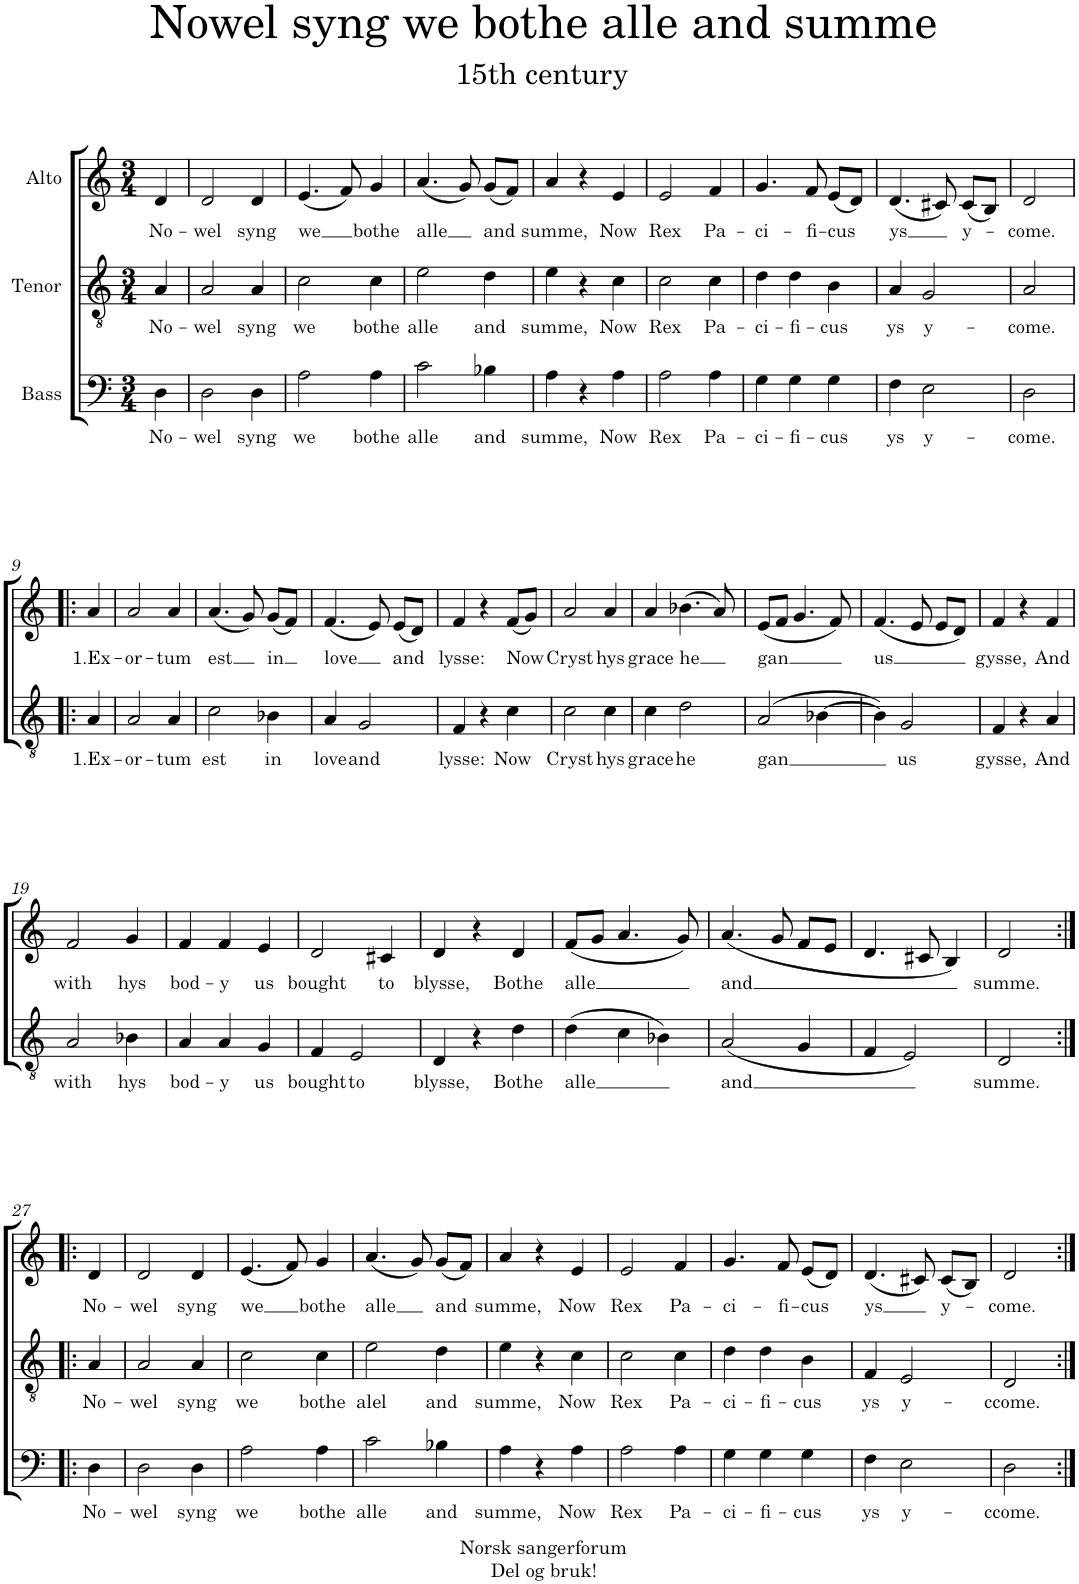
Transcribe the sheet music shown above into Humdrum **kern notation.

**kern	**text	**kern	**text	**kern	**text
*part3	*part3	*part2	*part2	*part1	*part1
*staff3	*staff3	*staff2	*staff2	*staff1	*staff1
*I"Bass	*	*I"Tenor	*	*I"Alto	*
*clefF4	*	*clefGv2	*	*clefG2	*
*k[]	*	*k[]	*	*k[]	*
*M3/4	*	*M3/4	*	*M3/4	*
=	=	=	=	=	=
!	!LO:LY:b	!	!LO:LY:b	!	!LO:LY:b
4D\	No-	4A/	No-	4d/	No-
=1	=1	=1	=1	=1	=1
!	!LO:LY:b	!	!LO:LY:b	!	!LO:LY:b
2D\	-wel	2A/	-wel	2d/	-wel
!	!LO:LY:b	!	!LO:LY:b	!	!LO:LY:b
4D\	syng	4A/	syng	4d/	syng
=2	=2	=2	=2	=2	=2
!	!LO:LY:b	!	!LO:LY:b	!	!LO:LY:b
2A\	we	2c\	we	(4.e/	we
.	.	.	.	8f/)	.
!	!LO:LY:b	!	!LO:LY:b	!	!LO:LY:b
4A\	bothe	4c\	bothe	4g/	bothe
=3	=3	=3	=3	=3	=3
!	!LO:LY:b	!	!LO:LY:b	!	!LO:LY:b
2c\	alle	2e\	alle	(4.a/	alle
.	.	.	.	8g/)	.
!	!LO:LY:b	!	!LO:LY:b	!	!LO:LY:b
4B-X\	and	4d\	and	(8g/L	and
.	.	.	.	8f/J)	.
=4	=4	=4	=4	=4	=4
!	!LO:LY:b	!	!LO:LY:b	!	!LO:LY:b
4A\	summe,	4e\	summe,	4a/	summe,
4r	.	4r	.	4r	.
!	!LO:LY:b	!	!LO:LY:b	!	!LO:LY:b
4A\	Now	4c\	Now	4e/	Now
=5	=5	=5	=5	=5	=5
!	!LO:LY:b	!	!LO:LY:b	!	!LO:LY:b
2A\	Rex	2c\	Rex	2e/	Rex
!	!LO:LY:b	!	!LO:LY:b	!	!LO:LY:b
4A\	Pa-	4c\	Pa-	4f/	Pa-
=6	=6	=6	=6	=6	=6
!	!LO:LY:b	!	!LO:LY:b	!	!LO:LY:b
4G\	-ci-	4d\	-ci-	4.g/	-ci-
!	!LO:LY:b	!	!LO:LY:b	!	!
4G\	-fi-	4d\	-fi-	.	.
!	!	!	!	!	!LO:LY:b
.	.	.	.	8f/	-fi-
!	!LO:LY:b	!	!LO:LY:b	!	!LO:LY:b
4G\	-cus	4B\	-cus	(8e/L	-cus
.	.	.	.	8d/J)	.
=7	=7	=7	=7	=7	=7
!	!LO:LY:b	!	!LO:LY:b	!	!LO:LY:b
4F\	ys	4A/	ys	(4.d/	ys
!	!LO:LY:b	!	!LO:LY:b	!	!
2E\	y-	2G/	y-	.	.
.	.	.	.	8c#X/)	.
!	!	!	!	!	!LO:LY:b
.	.	.	.	(8c#/L	y-
.	.	.	.	8B/J)	.
=8	=8	=8	=8	=8	=8
!	!LO:LY:b	!	!LO:LY:b	!	!LO:LY:b
2D\	-come.	2A/	-come.	2d/	-come.
!!LO:LB:g=z
=9!|:	=9!|:	=9!|:	=9!|:	=9!|:	=9!|:
!	!	!	!LO:LY:b	!	!LO:LY:b
2.r	.	4A/	1.Ex-	4a/	1.Ex-
.	.	2ryy	.	2ryy	.
=10	=10	=10	=10	=10	=10
!	!	!	!LO:LY:b	!	!LO:LY:b
2.r	.	2A/	-or-	2a/	-or-
!	!	!	!LO:LY:b	!	!LO:LY:b
.	.	4A/	-tum	4a/	-tum
=11	=11	=11	=11	=11	=11
!	!	!	!LO:LY:b	!	!LO:LY:b
2.r	.	2c\	est	(4.a/	est
.	.	.	.	8g/)	.
!	!	!	!LO:LY:b	!	!LO:LY:b
.	.	4B-X\	in	(8g/L	in
.	.	.	.	8f/J)	.
=12	=12	=12	=12	=12	=12
!	!	!	!LO:LY:b	!	!LO:LY:b
2.r	.	4A/	love	(4.f/	love
!	!	!	!LO:LY:b	!	!
.	.	2G/	and	.	.
.	.	.	.	8e/)	.
!	!	!	!	!	!LO:LY:b
.	.	.	.	(8e/L	and
.	.	.	.	8d/J)	.
=13	=13	=13	=13	=13	=13
!	!	!	!LO:LY:b	!	!LO:LY:b
2.r	.	4F/	lysse:	4f/	lysse:
.	.	4r	.	4r	.
!	!	!	!LO:LY:b	!	!LO:LY:b
.	.	4c\	Now	(8f/L	Now
.	.	.	.	8g/J)	.
=14	=14	=14	=14	=14	=14
!	!	!	!LO:LY:b	!	!LO:LY:b
2.r	.	2c\	Cryst	2a/	Cryst
!	!	!	!LO:LY:b	!	!LO:LY:b
.	.	4c\	hys	4a/	hys
=15	=15	=15	=15	=15	=15
!	!	!	!LO:LY:b	!	!LO:LY:b
2.r	.	4c\	grace	4a/	grace
!	!	!	!LO:LY:b	!	!LO:LY:b
.	.	2d\	he	(4.b-X\	he
.	.	.	.	8a/)	.
=16	=16	=16	=16	=16	=16
!	!	!	!LO:LY:b	!	!LO:LY:b
2.r	.	(2A/	gan	(8e/L	gan
.	.	.	.	8f/J	.
.	.	.	.	4.g/	.
.	.	[4B-X\	.	.	.
.	.	.	.	8f/)	.
=17	=17	=17	=17	=17	=17
!	!	!	!	!	!LO:LY:b
2.r	.	4B-\])	.	(4.f/	us
!	!	!	!LO:LY:b	!	!
.	.	2G/	us	.	.
.	.	.	.	8e/	.
.	.	.	.	8e/L	.
.	.	.	.	8d/J)	.
=18	=18	=18	=18	=18	=18
!	!	!	!LO:LY:b	!	!LO:LY:b
2.r	.	4F/	gysse,	4f/	gysse,
.	.	4r	.	4r	.
!	!	!	!LO:LY:b	!	!LO:LY:b
.	.	4A/	And	4f/	And
!!LO:LB:g=z
=19	=19	=19	=19	=19	=19
!	!	!	!LO:LY:b	!	!LO:LY:b
2.r	.	2A/	with	2f/	with
!	!	!	!LO:LY:b	!	!LO:LY:b
.	.	4B-X\	hys	4g/	hys
=20	=20	=20	=20	=20	=20
!	!	!	!LO:LY:b	!	!LO:LY:b
2.r	.	4A/	bod-	4f/	bod-
!	!	!	!LO:LY:b	!	!LO:LY:b
.	.	4A/	-y	4f/	-y
!	!	!	!LO:LY:b	!	!LO:LY:b
.	.	4G/	us	4e/	us
=21	=21	=21	=21	=21	=21
!	!	!	!LO:LY:b	!	!LO:LY:b
2.r	.	4F/	bought	2d/	bought
!	!	!	!LO:LY:b	!	!
.	.	2E/	to	.	.
!	!	!	!	!	!LO:LY:b
.	.	.	.	4c#X/	to
=22	=22	=22	=22	=22	=22
!	!	!	!LO:LY:b	!	!LO:LY:b
2.r	.	4D/	blysse,	4d/	blysse,
.	.	4r	.	4r	.
!	!	!	!LO:LY:b	!	!LO:LY:b
.	.	4d\	Bothe	4d/	Bothe
=23	=23	=23	=23	=23	=23
!	!	!	!LO:LY:b	!	!LO:LY:b
2.r	.	(4d\	alle	(8f/L	alle
.	.	.	.	8g/J	.
.	.	4c\	.	4.a/	.
.	.	4B-X\)	.	.	.
.	.	.	.	8g/)	.
=24	=24	=24	=24	=24	=24
!	!	!	!LO:LY:b	!	!LO:LY:b
2.r	.	(2A/	and	(4.a/	and
.	.	.	.	8g/	.
.	.	4G/	.	8f/L	.
.	.	.	.	8e/J	.
=25	=25	=25	=25	=25	=25
2.r	.	4F/	.	4.d/	.
.	.	2E/)	.	.	.
.	.	.	.	8c#X/	.
.	.	.	.	4B/)	.
=26	=26	=26	=26	=26	=26
!	!	!	!LO:LY:b	!	!LO:LY:b
2.r	.	2D/	summe.	2d/	summe.
.	.	4ryy	.	4ryy	.
!!LO:LB:g=z
=27:|!|:	=27:|!|:	=27:|!|:	=27:|!|:	=27:|!|:	=27:|!|:
!	!LO:LY:b	!	!LO:LY:b	!	!LO:LY:b
4D\	No-	4A/	No-	4d/	No-
=28	=28	=28	=28	=28	=28
!	!LO:LY:b	!	!LO:LY:b	!	!LO:LY:b
2D\	-wel	2A/	-wel	2d/	-wel
!	!LO:LY:b	!	!LO:LY:b	!	!LO:LY:b
4D\	syng	4A/	syng	4d/	syng
=29	=29	=29	=29	=29	=29
!	!LO:LY:b	!	!LO:LY:b	!	!LO:LY:b
2A\	we	2c\	we	(4.e/	we
.	.	.	.	8f/)	.
!	!LO:LY:b	!	!LO:LY:b	!	!LO:LY:b
4A\	bothe	4c\	bothe	4g/	bothe
=30	=30	=30	=30	=30	=30
!	!LO:LY:b	!	!LO:LY:b	!	!LO:LY:b
2c\	alle	2e\	alel	(4.a/	alle
.	.	.	.	8g/)	.
!	!LO:LY:b	!	!LO:LY:b	!	!LO:LY:b
4B-X\	and	4d\	and	(8g/L	and
.	.	.	.	8f/J)	.
=31	=31	=31	=31	=31	=31
!	!LO:LY:b	!	!LO:LY:b	!	!LO:LY:b
4A\	summe,	4e\	summe,	4a/	summe,
4r	.	4r	.	4r	.
!	!LO:LY:b	!	!LO:LY:b	!	!LO:LY:b
4A\	Now	4c\	Now	4e/	Now
=32	=32	=32	=32	=32	=32
!	!LO:LY:b	!	!LO:LY:b	!	!LO:LY:b
2A\	Rex	2c\	Rex	2e/	Rex
!	!LO:LY:b	!	!LO:LY:b	!	!LO:LY:b
4A\	Pa-	4c\	Pa-	4f/	Pa-
=33	=33	=33	=33	=33	=33
!	!LO:LY:b	!	!LO:LY:b	!	!LO:LY:b
4G\	-ci-	4d\	-ci-	4.g/	-ci-
!	!LO:LY:b	!	!LO:LY:b	!	!
4G\	-fi-	4d\	-fi-	.	.
!	!	!	!	!	!LO:LY:b
.	.	.	.	8f/	-fi-
!	!LO:LY:b	!	!LO:LY:b	!	!LO:LY:b
4G\	-cus	4B\	-cus	(8e/L	-cus
.	.	.	.	8d/J)	.
=34	=34	=34	=34	=34	=34
!	!LO:LY:b	!	!LO:LY:b	!	!LO:LY:b
4F\	ys	4F/	ys	(4.d/	ys
!	!LO:LY:b	!	!LO:LY:b	!	!
2E\	y-	2E/	y-	.	.
.	.	.	.	8c#X/)	.
!	!	!	!	!	!LO:LY:b
.	.	.	.	(8c#/L	y-
.	.	.	.	8B/J)	.
=35	=35	=35	=35	=35	=35
!	!LO:LY:b	!	!LO:LY:b	!	!LO:LY:b
2D\	-ccome.	2D/	-ccome.	2d/	-come.
=:|!	=:|!	=:|!	=:|!	=:|!	=:|!
*-	*-	*-	*-	*-	*-
